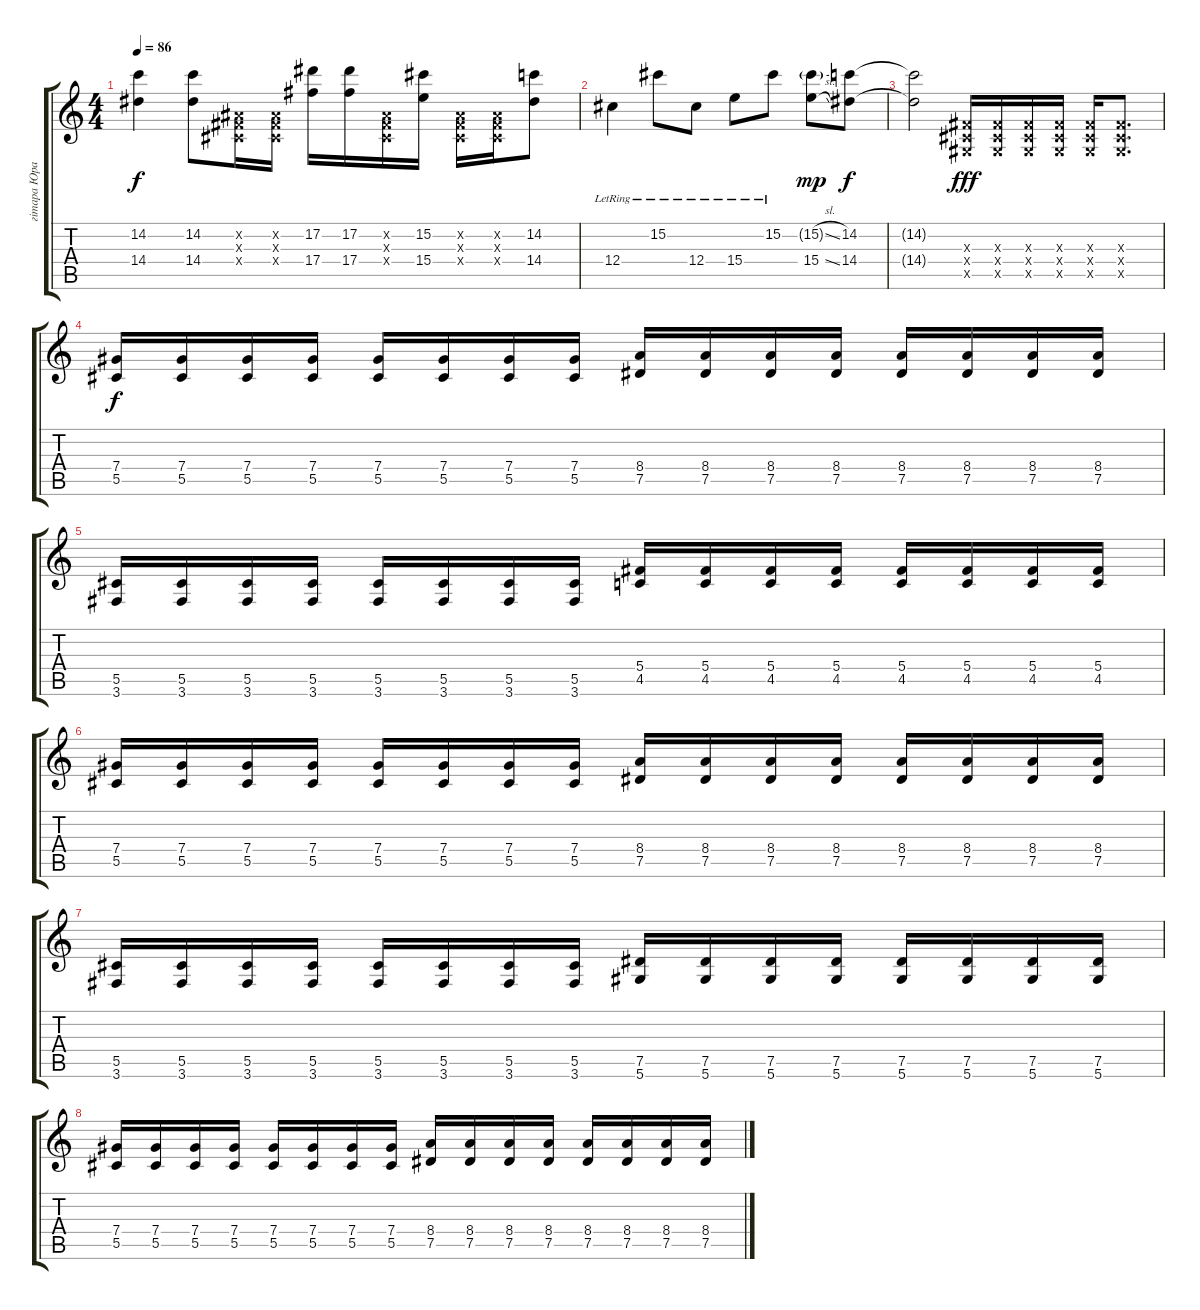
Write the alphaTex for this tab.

\track ("гiтара Юрась" "гiтара Юра") {instrument overdrivenguitar}
\staff {score tabs}
\tuning (Eb4 Bb3 Gb3 Db3 Ab2 Eb2) {hide}
\ts (4 4)
\tempo 86
\clef g2
\ks c
(14.2{t} 14.4{t}).4{dy f} (14.2 14.4).8 (0.2{x} 0.3{x} 0.4{x}).16 (0.2{x} 0.3{x} 0.4{x}).16 (17.2 17.4).16 (17.2 17.4).16 (0.2{x} 0.3{x} 0.4{x}).16 (15.2 15.4).16 (0.2{x} 0.3{x} 0.4{x}).16 (0.2{x} 0.3{x} 0.4{x}).16 (14.2 14.4).8 |
12.4{lr}.4 15.2{lr}.8 12.4{lr}.8 15.4{lr}.8 15.2{lr}.8 (15.2{sl g} 15.4{sl}).8{dy mp} (14.2 14.4).8{dy f} |
(14.2{t} 14.4{t}).2 (0.3{x} 0.4{x} 0.5{x}).16{dy fff instrument overdrivenguitar} (0.3{x} 0.4{x} 0.5{x}).16 (0.3{x} 0.4{x} 0.5{x}).16 (0.3{x} 0.4{x} 0.5{x}).16 (0.3{x} 0.4{x} 0.5{x}).16 (0.3{x} 0.4{x} 0.5{x}).8{d} |
(7.4 5.5).16{dy f} (7.4 5.5).16 (7.4 5.5).16 (7.4 5.5).16 (7.4 5.5).16 (7.4 5.5).16 (7.4 5.5).16 (7.4 5.5).16 (8.4 7.5).16 (8.4 7.5).16 (8.4 7.5).16 (8.4 7.5).16 (8.4 7.5).16 (8.4 7.5).16 (8.4 7.5).16 (8.4 7.5).16 |
(5.5 3.6).16 (5.5 3.6).16 (5.5 3.6).16 (5.5 3.6).16 (5.5 3.6).16 (5.5 3.6).16 (5.5 3.6).16 (5.5 3.6).16 (5.4 4.5).16 (5.4 4.5).16 (5.4 4.5).16 (5.4 4.5).16 (5.4 4.5).16 (5.4 4.5).16 (5.4 4.5).16 (5.4 4.5).16 |
(7.4 5.5).16 (7.4 5.5).16 (7.4 5.5).16 (7.4 5.5).16 (7.4 5.5).16 (7.4 5.5).16 (7.4 5.5).16 (7.4 5.5).16 (8.4 7.5).16 (8.4 7.5).16 (8.4 7.5).16 (8.4 7.5).16 (8.4 7.5).16 (8.4 7.5).16 (8.4 7.5).16 (8.4 7.5).16 |
(5.5 3.6).16 (5.5 3.6).16 (5.5 3.6).16 (5.5 3.6).16 (5.5 3.6).16 (5.5 3.6).16 (5.5 3.6).16 (5.5 3.6).16 (7.5 5.6).16 (7.5 5.6).16 (7.5 5.6).16 (7.5 5.6).16 (7.5 5.6).16 (7.5 5.6).16 (7.5 5.6).16 (7.5 5.6).16 |
(7.4 5.5).16 (7.4 5.5).16 (7.4 5.5).16 (7.4 5.5).16 (7.4 5.5).16 (7.4 5.5).16 (7.4 5.5).16 (7.4 5.5).16 (8.4 7.5).16 (8.4 7.5).16 (8.4 7.5).16 (8.4 7.5).16 (8.4 7.5).16 (8.4 7.5).16 (8.4 7.5).16 (8.4 7.5).16
